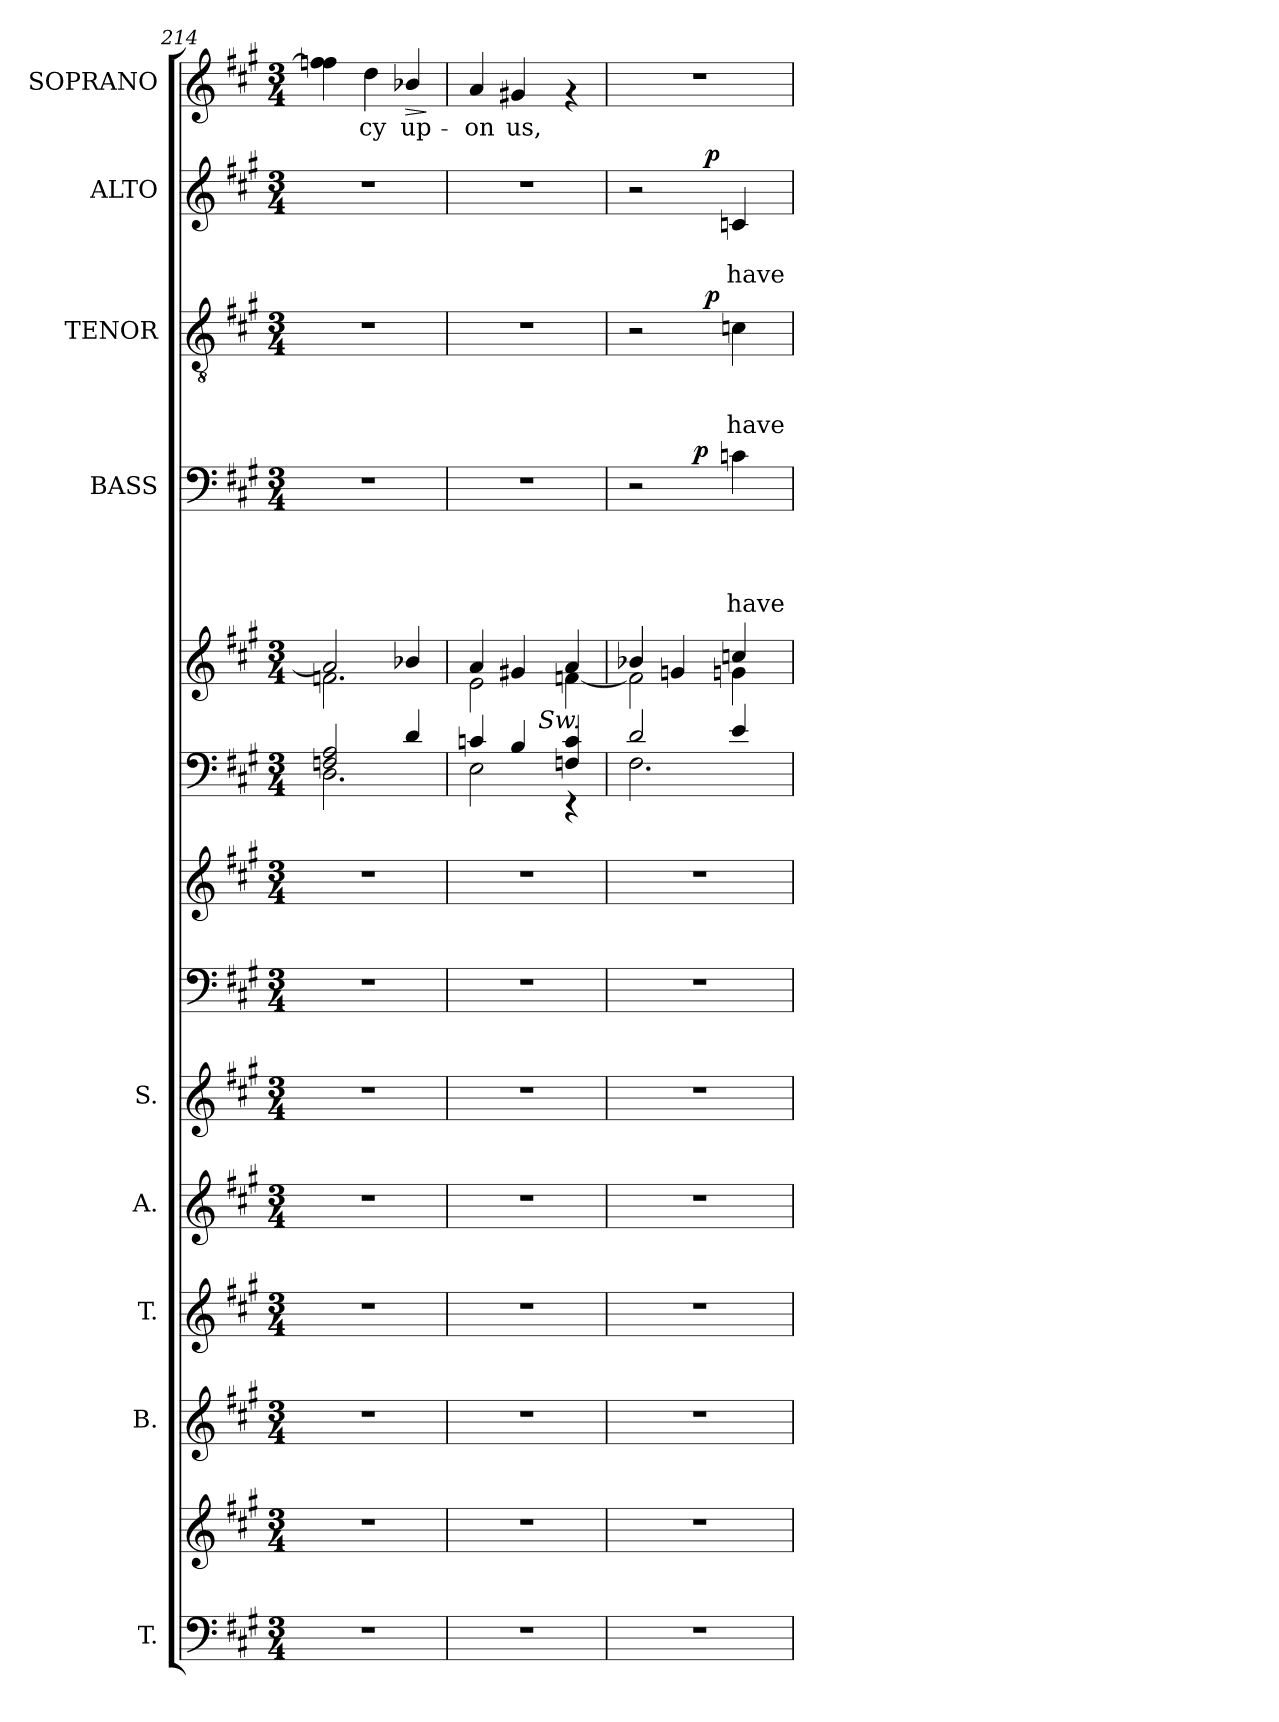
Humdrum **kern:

**kern	**kern	**kern	**kern	**kern	**kern	**kern	**kern	**kern	**kern	**kern	**text	**text	**text	**text	**dynam	**kern	**text	**text	**text	**dynam	**kern	**text	**text	**dynam	**kern	**text	**dynam
*part13	*part13	*part12	*part11	*part10	*part9	*part8	*part7	*part6	*part5	*part4	*part4	*part4	*part4	*part4	*part4	*part3	*part3	*part3	*part3	*part3	*part2	*part2	*part2	*part2	*part1	*part1	*part1
*staff14	*staff13	*staff12	*staff11	*staff10	*staff9	*staff8	*staff7	*staff6	*staff5	*staff4	*staff4	*staff4	*staff4	*staff4	*staff4	*staff3	*staff3	*staff3	*staff3	*staff3	*staff2	*staff2	*staff2	*staff2	*staff1	*staff1	*staff1
*I"T.	*	*I"B.	*I"T.	*I"A.	*I"S.	*	*	*	*	*I"BASS	*	*	*	*	*	*I"TENOR	*	*	*	*	*I"ALTO	*	*	*	*I"SOPRANO	*	*
*	*	*	*	*	*	*	*	*	*	*I'B.	*	*	*	*	*	*I'T.	*	*	*	*	*I'A.	*	*	*	*I'S.	*	*
*clefF4	*clefG2	*clefG2	*clefG2	*clefG2	*clefG2	*clefF4	*clefG2	*clefF4	*clefG2	*clefF4	*	*	*	*	*	*clefGv2	*	*	*	*	*clefG2	*	*	*	*clefG2	*	*
*k[f#c#g#]	*k[f#c#g#]	*k[f#c#g#]	*k[f#c#g#]	*k[f#c#g#]	*k[f#c#g#]	*k[f#c#g#]	*k[f#c#g#]	*k[f#c#g#]	*k[f#c#g#]	*k[f#c#g#]	*	*	*	*	*	*k[f#c#g#]	*	*	*	*	*k[f#c#g#]	*	*	*	*k[f#c#g#]	*	*
*A:	*A:	*A:	*A:	*A:	*A:	*A:	*A:	*A:	*A:	*A:	*	*	*	*	*	*A:	*	*	*	*	*A:	*	*	*	*A:	*	*
*M3/4	*M3/4	*M3/4	*M3/4	*M3/4	*M3/4	*M3/4	*M3/4	*M3/4	*M3/4	*M3/4	*	*	*	*	*	*M3/4	*	*	*	*	*M3/4	*	*	*	*M3/4	*	*
=214	=214	=214	=214	=214	=214	=214	=214	=214	=214	=214	=214	=214	=214	=214	=214	=214	=214	=214	=214	=214	=214	=214	=214	=214	=214	=214	=214
*	*	*	*	*	*	*	*	*^	*^	*	*	*	*	*	*	*	*	*	*	*	*	*	*	*	*	*	*
2.r	2.r	2.r	2.r	2.r	2.r	2.r	2.r	2Fn/ 2A/	2.D\	2a/]	2.fn\	2.r	.	.	.	.	.	2.r	.	.	.	.	2.r	.	.	.	4ff\] 4ff\	.	.
!	!	!	!	!	!	!	!	!	!	!	!	!	!	!	!	!	!	!	!	!	!	!	!	!	!	!	!	!LO:LY:b	!
.	.	.	.	.	.	.	.	.	.	.	.	.	.	.	.	.	.	.	.	.	.	.	.	.	.	.	4dd\	-cy	.
!	!	!	!	!	!	!	!	!	!	!	!	!	!	!	!	!	!	!	!	!	!	!	!	!	!	!	!	!LO:LY:b	!LO:HP:b
.	.	.	.	.	.	.	.	4d/	.	4b-X/	.	.	.	.	.	.	.	.	.	.	.	.	.	.	.	.	4b-X/	up-	>
*	*	*	*	*	*	*	*	*v	*v	*	*	*	*	*	*	*	*	*	*	*	*	*	*	*	*	*	*	*	*
*	*	*	*	*	*	*	*	*	*v	*v	*	*	*	*	*	*	*	*	*	*	*	*	*	*	*	*	*	*
.	.	.	.	.	.	.	.	.	.	.	.	.	.	.	.	.	.	.	.	.	.	.	.	.	.	.	]
=215	=215	=215	=215	=215	=215	=215	=215	=215	=215	=215	=215	=215	=215	=215	=215	=215	=215	=215	=215	=215	=215	=215	=215	=215	=215	=215	=215
*	*	*	*	*	*	*	*	*^	*^	*	*	*	*	*	*	*	*	*	*	*	*	*	*	*	*	*	*
!	!	!	!	!	!	!	!	!	!	!	!	!	!	!	!	!	!	!	!	!	!	!	!	!	!	!	!	!LO:LY:b	!
*	*	*	*	*	*	*	*	*	*^	*	*	*	*	*	*	*	*	*	*	*	*	*	*	*	*	*	*	*	*
2.r	2.r	2.r	2.r	2.r	2.r	2.r	2.r	4cn/	2E\	4.ryy	4a/	2e\	2.r	.	.	.	.	.	2.r	.	.	.	.	2.r	.	.	.	4a/	-on	.
!	!	!	!	!	!	!	!	!	!	!	!	!	!	!	!	!	!	!	!	!	!	!	!	!	!	!	!	!	!LO:LY:b	!
.	.	.	.	.	.	.	.	4B/	.	.	4g#X/	.	.	.	.	.	.	.	.	.	.	.	.	.	.	.	.	4g#X/	us,	.
!	!	!	!	!	!	!	!	!	!	!LO:TX:a:i:t=Sw.	!	!	!	!	!	!	!	!	!	!	!	!	!	!	!	!	!	!	!	!
.	.	.	.	.	.	.	.	.	.	4.ryy	.	.	.	.	.	.	.	.	.	.	.	.	.	.	.	.	.	.	.	.
.	.	.	.	.	.	.	.	4Fn/ 4c/	4rDD	.	4a/	[<4fn\	.	.	.	.	.	.	.	.	.	.	.	.	.	.	.	4rf	.	.
*	*	*	*	*	*	*	*	*	*v	*v	*	*	*	*	*	*	*	*	*	*	*	*	*	*	*	*	*	*	*	*
=216	=216	=216	=216	=216	=216	=216	=216	=216	=216	=216	=216	=216	=216	=216	=216	=216	=216	=216	=216	=216	=216	=216	=216	=216	=216	=216	=216	=216	=216
*	*	*	*	*	*	*	*	*	*	*	*	*^	*	*	*	*	*	*^	*	*	*	*	*^	*	*	*	*	*	*
2.r	2.r	2.r	2.r	2.r	2.r	2.r	2.r	2d/	2.F#\	4b-X/	2f\]	2r	4ryy	.	.	.	.	.	2r	4.ryy	.	.	.	.	2r	4.ryy	.	.	.	2.r	.	.
.	.	.	.	.	.	.	.	.	.	4gn/	.	.	16.ryy	.	.	.	.	.	.	.	.	.	.	.	.	.	.	.	.	.	.	.
!	!	!	!	!	!	!	!	!	!	!	!	!	!	!	!	!	!	!LO:DY:a	!	!	!	!	!	!	!	!	!	!	!	!	!	!
.	.	.	.	.	.	.	.	.	.	.	.	.	4ryy	.	.	.	.	p	.	.	.	.	.	.	.	.	.	.	.	.	.	.
!	!	!	!	!	!	!	!	!	!	!	!	!	!	!	!	!	!	!	!	!	!	!	!	!LO:DY:a	!	!	!	!	!LO:DY:a	!	!	!
.	.	.	.	.	.	.	.	.	.	.	.	.	.	.	.	.	.	.	.	4.ryy	.	.	.	p	.	4.ryy	.	.	p	.	.	.
!	!	!	!	!	!	!	!	!	!	!	!	!	!	!	!	!	!LO:LY:b	!	!	!	!	!	!LO:LY:b	!	!	!	!	!LO:LY:b	!	!	!	!
.	.	.	.	.	.	.	.	4e/	.	4ccn/	4gn\	4cn\	.	.	.	.	have	.	4cn\	.	.	.	have	.	4cn/	.	.	have	.	.	.	.
.	.	.	.	.	.	.	.	.	.	.	.	.	8ryy	.	.	.	.	.	.	.	.	.	.	.	.	.	.	.	.	.	.	.
.	.	.	.	.	.	.	.	.	.	.	.	.	32ryy	.	.	.	.	.	.	.	.	.	.	.	.	.	.	.	.	.	.	.
*	*	*	*	*	*	*	*	*v	*v	*	*	*v	*v	*	*	*	*	*	*v	*v	*	*	*	*	*v	*v	*	*	*	*	*	*
*	*	*	*	*	*	*	*	*	*v	*v	*	*	*	*	*	*	*	*	*	*	*	*	*	*	*	*	*	*
=	=	=	=	=	=	=	=	=	=	=	=	=	=	=	=	=	=	=	=	=	=	=	=	=	=	=	=
*-	*-	*-	*-	*-	*-	*-	*-	*-	*-	*-	*-	*-	*-	*-	*-	*-	*-	*-	*-	*-	*-	*-	*-	*-	*-	*-	*-
